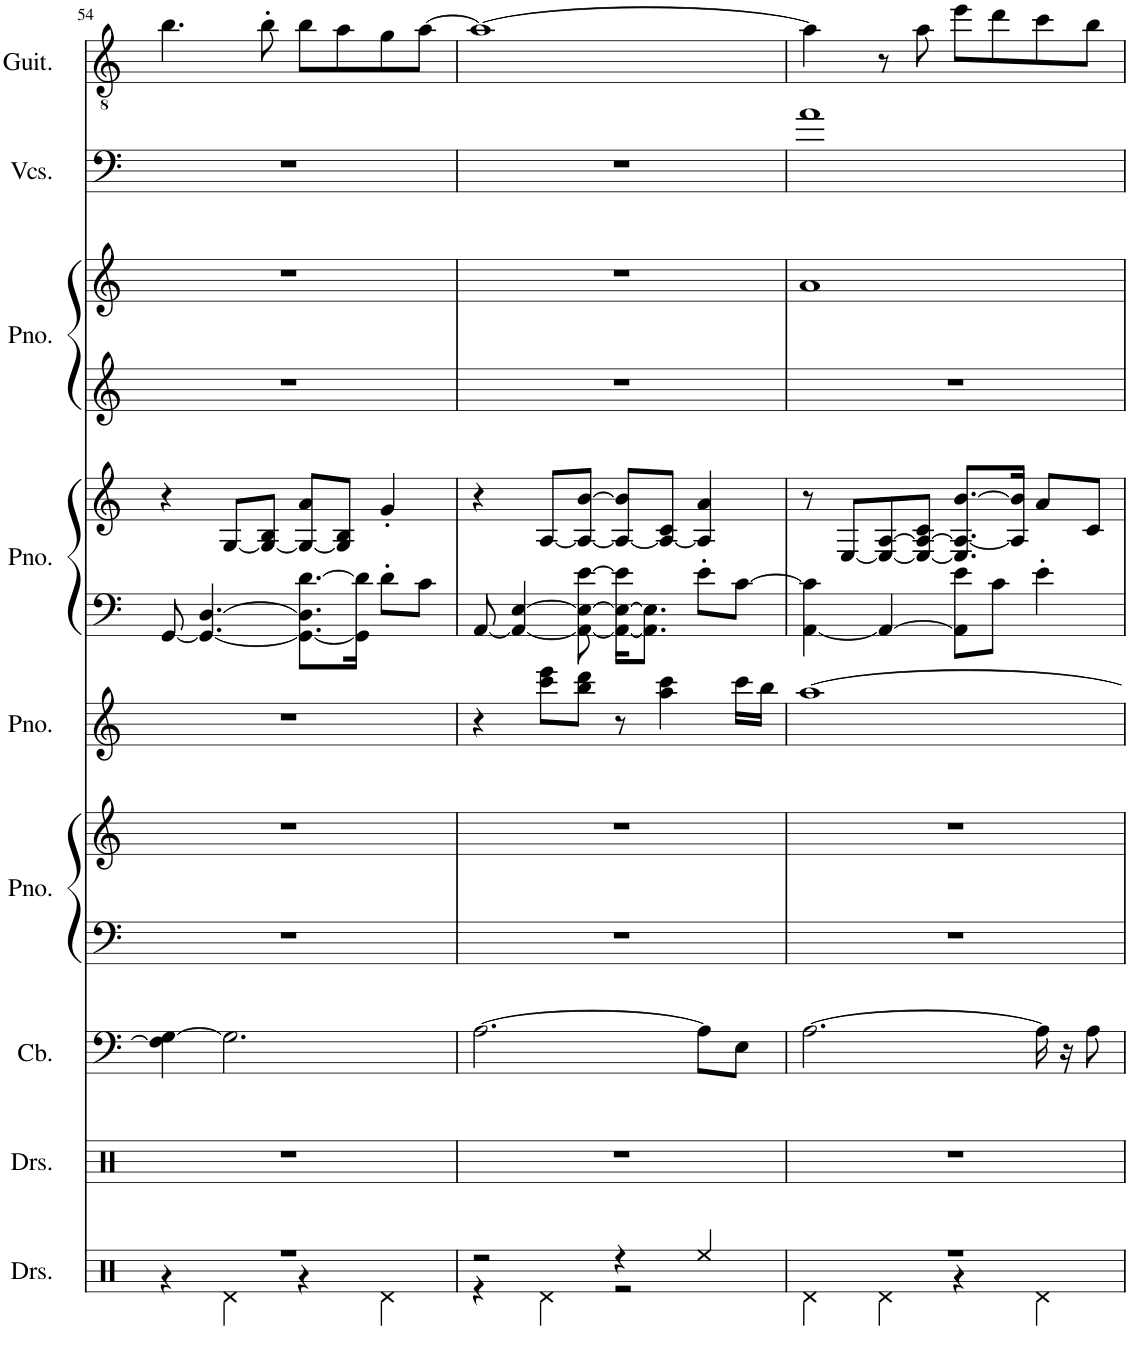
**kern	**kern	**kern	**kern	**kern	**kern	**kern	**kern	**kern	**kern	**kern	**kern
*part9	*part8	*part7	*part6	*part6	*part5	*part4	*part4	*part3	*part3	*part2	*part1
*staff12	*staff11	*staff10	*staff9	*staff8	*staff7	*staff6	*staff5	*staff4	*staff3	*staff2	*staff1
*I"Drumset	*I"Drumset	*I"Contrabass	*I"Piano	*	*I"Piano	*I"Piano	*	*I"Piano	*	*I"Violoncellos	*I"Classical Guitar
*I'Drs.	*I'Drs.	*I'Cb.	*I'Pno.	*	*I'Pno.	*I'Pno.	*	*I'Pno.	*	*I'Vcs.	*I'Guit.
!!LO:PB:g=z
*clefX	*clefX	*clefF4	*clefF4	*clefG2	*clefG2	*clefF4	*clefG2	*clefG2	*clefG2	*clefF4	*clefGv2
*	*	*Trd7c12	*	*	*	*	*	*	*	*	*
*k[]	*k[]	*k[]	*k[]	*k[]	*k[]	*k[]	*k[]	*k[]	*k[]	*k[]	*k[]
*M4/4	*M4/4	*M4/4	*M4/4	*M4/4	*M4/4	*M4/4	*M4/4	*M4/4	*M4/4	*M4/4	*M4/4
=54	=54	=54	=54	=54	=54	=54	=54	=54	=54	=54	=54
*^	*	*	*	*	*	*	*	*	*	*	*
1r	4r	1r	4F\] [4G\	1r	1r	1r	[8GG/	4r	1r	1r	1r	4.b\
.	.	.	.	.	.	.	4.GG/_ [4.D/	.	.	.	.	.
.	4Rd\	.	2.G\]	.	.	.	.	[8G/L	.	.	.	.
.	.	.	.	.	.	.	.	8G/_ 8B/J	.	.	.	8b'\
.	4r	.	.	.	.	.	8.GG\_ 8.D\] [8.d\L	8G/_ 8a/L	.	.	.	8b\L
.	.	.	.	.	.	.	.	8G/] 8B/J	.	.	.	8a\
.	.	.	.	.	.	.	16GG\] 16d\]Jk	.	.	.	.	.
.	4Rd\	.	.	.	.	.	8d'\L	4g'/	.	.	.	8g\
.	.	.	.	.	.	.	8c\J	.	.	.	.	[8a\J
=55	=55	=55	=55	=55	=55	=55	=55	=55	=55	=55	=55	=55
2r	4r	1r	[2.A\	1r	1r	4r	[8AA/	4r	1r	1r	1r	1a_
.	.	.	.	.	.	.	4AA/_ [4E/	.	.	.	.	.
.	4Rd\	.	.	.	.	8ccc\ 8eee\L	.	[8A/L	.	.	.	.
.	.	.	.	.	.	8bb\ 8ddd\J	8AA\_ 8E\_ [8e\	8A/_ [8b/J	.	.	.	.
4r	2r	.	.	.	.	8r	16AA\_ 16E\_ 16e\]KL	8A/_ 8b/]L	.	.	.	.
.	.	.	.	.	.	.	8.AA\] 8.E\]J	.	.	.	.	.
.	.	.	.	.	.	4aa\ 4ccc\	.	8A/_ 8c/J	.	.	.	.
4Ree/	.	.	8A\L]	.	.	.	8e'\L	4A/] 4a/	.	.	.	.
.	.	.	8E\J	.	.	16ccc\LL	[8c\J	.	.	.	.	.
.	.	.	.	.	.	16bb\JJ	.	.	.	.	.	.
=56	=56	=56	=56	=56	=56	=56	=56	=56	=56	=56	=56	=56
1r	4Rd\	1r	[2.A\	1r	1r	[1aa	[4AA\ 4c\]	8r	1r	1a	1a	4a\]
.	.	.	.	.	.	.	.	[8E/L	.	.	.	.
.	4Rd\	.	.	.	.	.	4AA/_	8E/_ [8A/	.	.	.	8r
.	.	.	.	.	.	.	.	8E/_ 8A/_ 8c/J	.	.	.	8a\
.	4r	.	.	.	.	.	8AA\] 8e\L	8.E/] 8.A/_ [8.b/L	.	.	.	8ee\L
.	.	.	.	.	.	.	8c\J	.	.	.	.	8dd\
.	.	.	.	.	.	.	.	16A/] 16b/]Jk	.	.	.	.
.	4Rd\	.	16A\]	.	.	.	4e'\	8a/L	.	.	.	8cc\
.	.	.	16r	.	.	.	.	.	.	.	.	.
.	.	.	8A\	.	.	.	.	8c/J	.	.	.	8b\J
*v	*v	*	*	*	*	*	*	*	*	*	*	*
=	=	=	=	=	=	=	=	=	=	=	=
*-	*-	*-	*-	*-	*-	*-	*-	*-	*-	*-	*-
